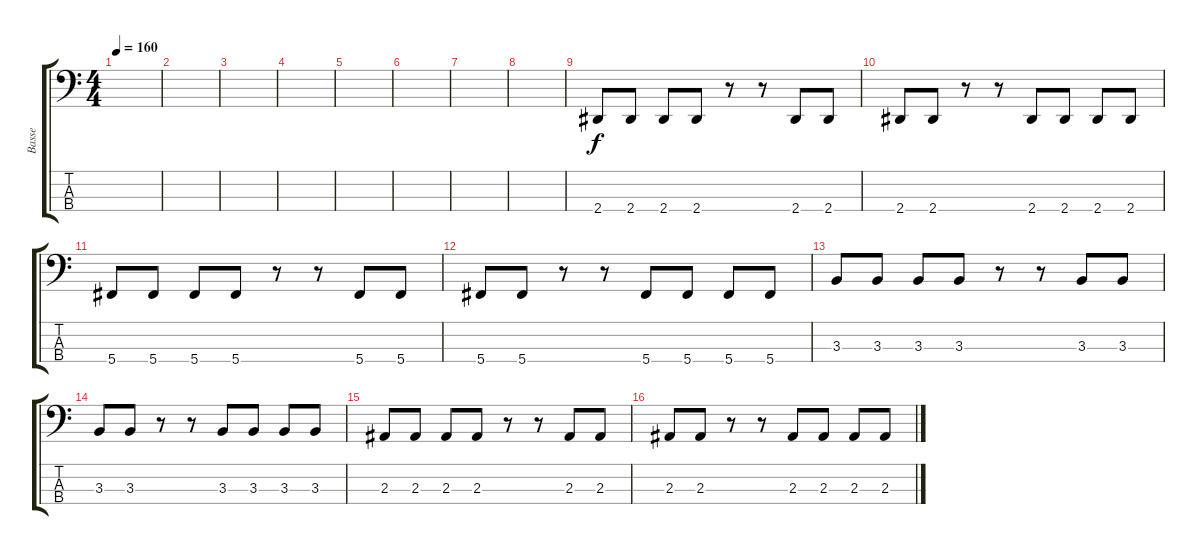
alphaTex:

\track ("Basse" "Basse") {instrument slapbass2}
\staff {score tabs}
\tuning (Gb2 Db2 Ab1 Db1) {hide}
\ts (4 4)
\tempo 160
\clef f4
\ks c
|
|
|
|
|
|
|
|
2.4.8 2.4.8 2.4.8 2.4.8 r.8 r.8 2.4.8 2.4.8 |
2.4.8 2.4.8 r.8 r.8 2.4.8 2.4.8 2.4.8 2.4.8 |
5.4.8 5.4.8 5.4.8 5.4.8 r.8 r.8 5.4.8 5.4.8 |
5.4.8 5.4.8 r.8 r.8 5.4.8 5.4.8 5.4.8 5.4.8 |
3.3.8 3.3.8 3.3.8 3.3.8 r.8 r.8 3.3.8 3.3.8 |
3.3.8 3.3.8 r.8 r.8 3.3.8 3.3.8 3.3.8 3.3.8 |
2.3.8 2.3.8 2.3.8 2.3.8 r.8 r.8 2.3.8 2.3.8 |
2.3.8 2.3.8 r.8 r.8 2.3.8 2.3.8 2.3.8 2.3.8
